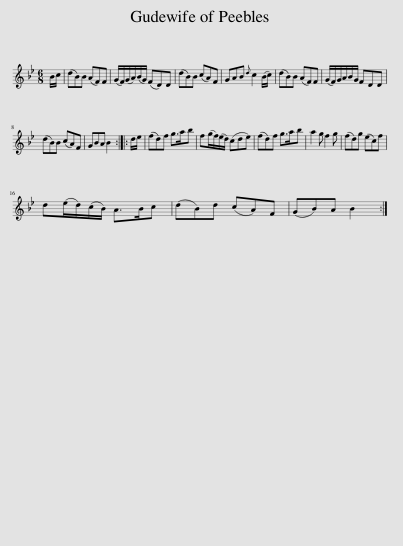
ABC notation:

X:1
L:1/8
M:6/8
I:linebreak $
K:Bb
V:1 treble
V:1
 B/c/ | (dB)B (AF)F | (G/F/)(G/A/)(B/G/) (FD)D | (dB)B (cA)F | GAB{d} c2 (B/c/) | %5
 (dB)B (AF)F | (G/F/)G/A/B/G/ FDD |$ (dB)B (cA)F | GBA B2 :: d/e/ | %10
 (fd)f g>ab | f(g/f/)(e/d/) (cde) | (fd)f g>ab | a2 g f2 g | (fd)g (ec)f |$ %15
 d(e/d/)(c/B/) A>Bc | (dB)d (cA)F | (GB)A B2 :| %18
